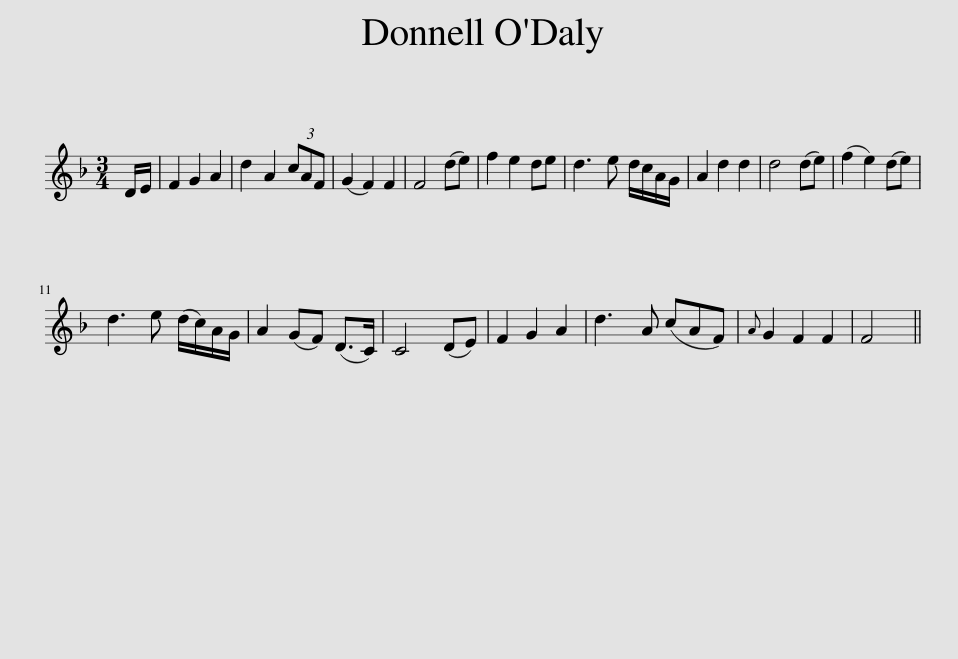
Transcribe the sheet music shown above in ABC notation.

X:1
L:1/8
M:3/4
I:linebreak $
K:Dmin
V:1 treble
V:1
 D/E/ | F2 G2 A2 | d2 A2 (3cAF | (G2 F2) F2 | F4 (de) | %5
 f2 e2 de | d3 e d/c/A/G/ | A2 d2 d2 | d4 (de) | (f2 e2) (de) |$ %10
 d3 e (d/c/)A/G/ | A2 (GF) (D>C) | C4 (DE) | F2 G2 A2 | d3 A (cAF) | %15
{A} G2 F2 F2 | F4 || %17
